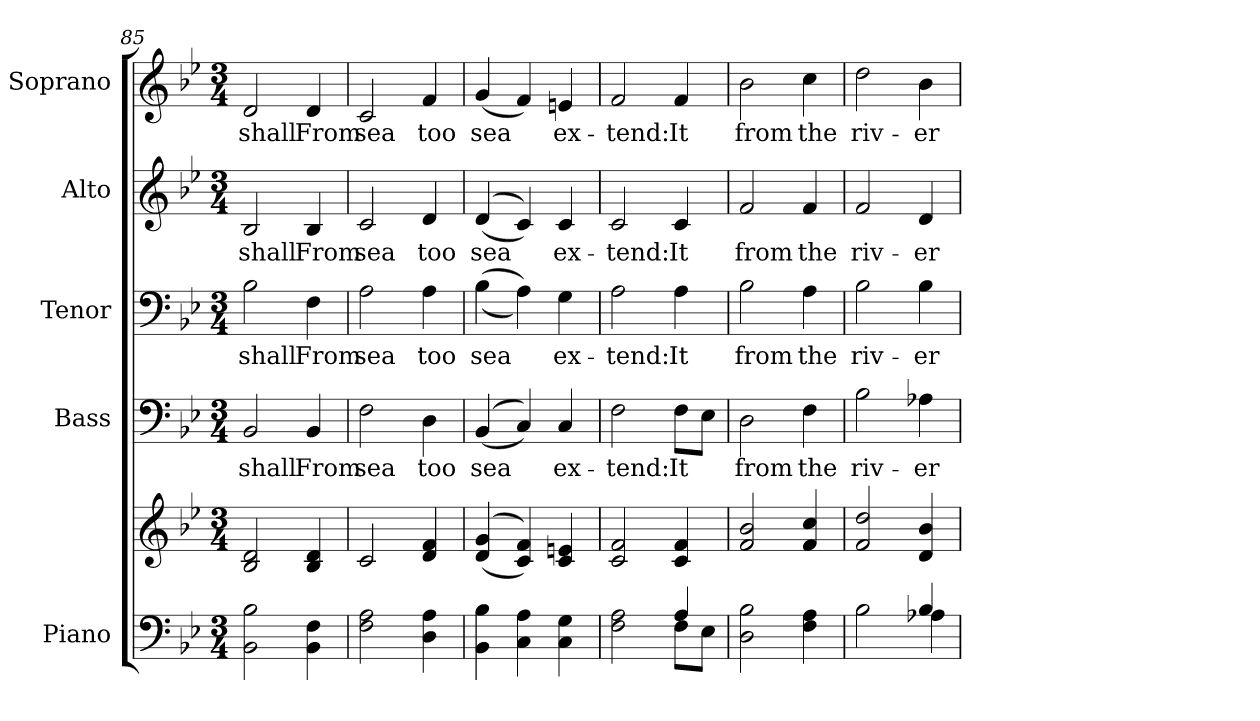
**kern	**kern	**kern	**text	**kern	**text	**kern	**text	**kern	**text
*part5	*part5	*part4	*part4	*part3	*part3	*part2	*part2	*part1	*part1
*staff6	*staff5	*staff4	*staff4	*staff3	*staff3	*staff2	*staff2	*staff1	*staff1
*I"Piano	*	*I"Bass	*	*I"Tenor	*	*I"Alto	*	*I"Soprano	*
*I'Pno.	*	*I'B.	*	*I'T.	*	*I'A.	*	*I'S.	*
!!LO:PB:g=z
*clefF4	*clefG2	*clefF4	*	*clefF4	*	*clefG2	*	*clefG2	*
*k[b-e-]	*k[b-e-]	*k[b-e-]	*	*k[b-e-]	*	*k[b-e-]	*	*k[b-e-]	*
*B-:	*B-:	*B-:	*	*B-:	*	*B-:	*	*B-:	*
*M3/4	*M3/4	*M3/4	*	*M3/4	*	*M3/4	*	*M3/4	*
=85	=85	=85	=85	=85	=85	=85	=85	=85	=85
!	!	!	!LO:LY:b:color=#000000	!	!	!	!	!	!
!	!	!	!	!	!LO:LY:b:color=#000000	!	!	!	!
!	!	!	!	!	!	!	!LO:LY:b:color=#000000	!	!
!	!	!	!	!	!	!	!	!	!LO:LY:b:color=#000000
2BB-i\ 2B-i	2B-i/ 2di	2BB-i/	shall	2B-i\	shall	2B-i/	shall	2di/	shall
!	!	!	!LO:LY:b:color=#000000	!	!	!	!	!	!
!	!	!	!	!	!LO:LY:b:color=#000000	!	!	!	!
!	!	!	!	!	!	!	!LO:LY:b:color=#000000	!	!
!	!	!	!	!	!	!	!	!	!LO:LY:b:color=#000000
4BB-i\ 4Fi	4B-i/ 4di	4BB-i/	From	4Fi\	From	4B-i/	From	4di/	From
=86	=86	=86	=86	=86	=86	=86	=86	=86	=86
!	!	!	!LO:LY:b:color=#000000	!	!	!	!	!	!
!	!	!	!	!	!LO:LY:b:color=#000000	!	!	!	!
!	!	!	!	!	!	!	!LO:LY:b:color=#000000	!	!
!	!	!	!	!	!	!	!	!	!LO:LY:b:color=#000000
2Fi\ 2Ai	2ci/	2Fi\	sea	2Ai\	sea	2ci/	sea	2ci/	sea
!	!	!	!LO:LY:b:color=#000000	!	!	!	!	!	!
!	!	!	!	!	!LO:LY:b:color=#000000	!	!	!	!
!	!	!	!	!	!	!	!LO:LY:b:color=#000000	!	!
!	!	!	!	!	!	!	!	!	!LO:LY:b:color=#000000
4Di\ 4Ai	4di/ 4fi	4Di\	too	4Ai\	too	4di/	too	4fi/	too
=87	=87	=87	=87	=87	=87	=87	=87	=87	=87
!	!	!	!LO:LY:b:color=#000000	!	!	!	!	!	!
!	!	!	!	!	!LO:LY:b:color=#000000	!	!	!	!
!	!	!	!	!	!	!	!LO:LY:b:color=#000000	!	!
!	!	!	!	!	!	!	!	!	!LO:LY:b:color=#000000
4BB-i\ 4B-i	((4di/ 4gi	((4BB-i/	sea	((4B-i\	sea	((4di/	sea	(4gi/	sea
4Ci\ 4Ai	4ci/ 4fi))	4Ci/))	.	4Ai\))	.	4ci/))	.	4fi/)	.
!	!	!	!LO:LY:b:color=#000000	!	!	!	!	!	!
!	!	!	!	!	!LO:LY:b:color=#000000	!	!	!	!
!	!	!	!	!	!	!	!LO:LY:b:color=#000000	!	!
!	!	!	!	!	!	!	!	!	!LO:LY:b:color=#000000
4Ci\ 4Gi	4ci/ 4eni	4Ci/	ex-	4Gi\	ex-	4ci/	ex-	4eni/	ex-
=88	=88	=88	=88	=88	=88	=88	=88	=88	=88
*^	*	*	*	*	*	*	*	*	*
!	!	!	!	!LO:LY:b:color=#000000	!	!	!	!	!	!
!	!	!	!	!	!	!LO:LY:b:color=#000000	!	!	!	!
!	!	!	!	!	!	!	!	!LO:LY:b:color=#000000	!	!
!	!	!	!	!	!	!	!	!	!	!LO:LY:b:color=#000000
2Fi\ 2Ai	2ryy	2ci/ 2fi	2Fi\	-tend:	2Ai\	-tend:	2ci/	-tend:	2fi/	-tend:
!	!	!	!	!LO:LY:b:color=#000000	!	!	!	!	!	!
!	!	!	!	!	!	!LO:LY:b:color=#000000	!	!	!	!
!	!	!	!	!	!	!	!	!LO:LY:b:color=#000000	!	!
!	!	!	!	!	!	!	!	!	!	!LO:LY:b:color=#000000
4Ai/	8Fi\L	4ci/ 4fi	8Fi\L	It	4Ai\	It	4ci/	It	4fi/	It
.	8E-i\J	.	8E-i\J	.	.	.	.	.	.	.
*v	*v	*	*	*	*	*	*	*	*	*
!!LO:LB:g=z
=89	=89	=89	=89	=89	=89	=89	=89	=89	=89
*^	*	*	*	*	*	*	*	*	*
!	!	!	!	!LO:LY:b:color=#000000	!	!	!	!	!	!
*v	*v	*	*	*	*	*	*	*	*	*
*^	*	*	*	*	*	*	*	*	*
!	!	!	!	!	!	!LO:LY:b:color=#000000	!	!	!	!
*v	*v	*	*	*	*	*	*	*	*	*
*^	*	*	*	*	*	*	*	*	*
!	!	!	!	!	!	!	!	!LO:LY:b:color=#000000	!	!
*v	*v	*	*	*	*	*	*	*	*	*
*^	*	*	*	*	*	*	*	*	*
!	!	!	!	!	!	!	!	!	!	!LO:LY:b:color=#000000
*v	*v	*	*	*	*	*	*	*	*	*
2Di\ 2B-i	2fi/ 2b-i	2Di\	from	2B-i\	from	2fi/	from	2b-i\	from
!	!	!	!LO:LY:b:color=#000000	!	!	!	!	!	!
!	!	!	!	!	!LO:LY:b:color=#000000	!	!	!	!
!	!	!	!	!	!	!	!LO:LY:b:color=#000000	!	!
!	!	!	!	!	!	!	!	!	!LO:LY:b:color=#000000
4Fi\ 4Ai	4fi/ 4cci	4Fi\	the	4Ai\	the	4fi/	the	4cci\	the
=90	=90	=90	=90	=90	=90	=90	=90	=90	=90
*^	*	*	*	*	*	*	*	*	*
!	!	!	!	!LO:LY:b:color=#000000	!	!	!	!	!	!
!	!	!	!	!	!	!LO:LY:b:color=#000000	!	!	!	!
!	!	!	!	!	!	!	!	!LO:LY:b:color=#000000	!	!
!	!	!	!	!	!	!	!	!	!	!LO:LY:b:color=#000000
2B-i\	2ryy	2fi/ 2ddi	2B-i\	riv-	2B-i\	riv-	2fi/	riv-	2ddi\	riv-
!	!	!	!	!LO:LY:b:color=#000000	!	!	!	!	!	!
!	!	!	!	!	!	!LO:LY:b:color=#000000	!	!	!	!
!	!	!	!	!	!	!	!	!LO:LY:b:color=#000000	!	!
!	!	!	!	!	!	!	!	!	!	!LO:LY:b:color=#000000
4B-i/	4A-Xi\	4di/ 4b-i	4A-Xi\	-er	4B-i\	-er	4di/	-er	4b-i\	-er
*v	*v	*	*	*	*	*	*	*	*	*
=	=	=	=	=	=	=	=	=	=
*-	*-	*-	*-	*-	*-	*-	*-	*-	*-
